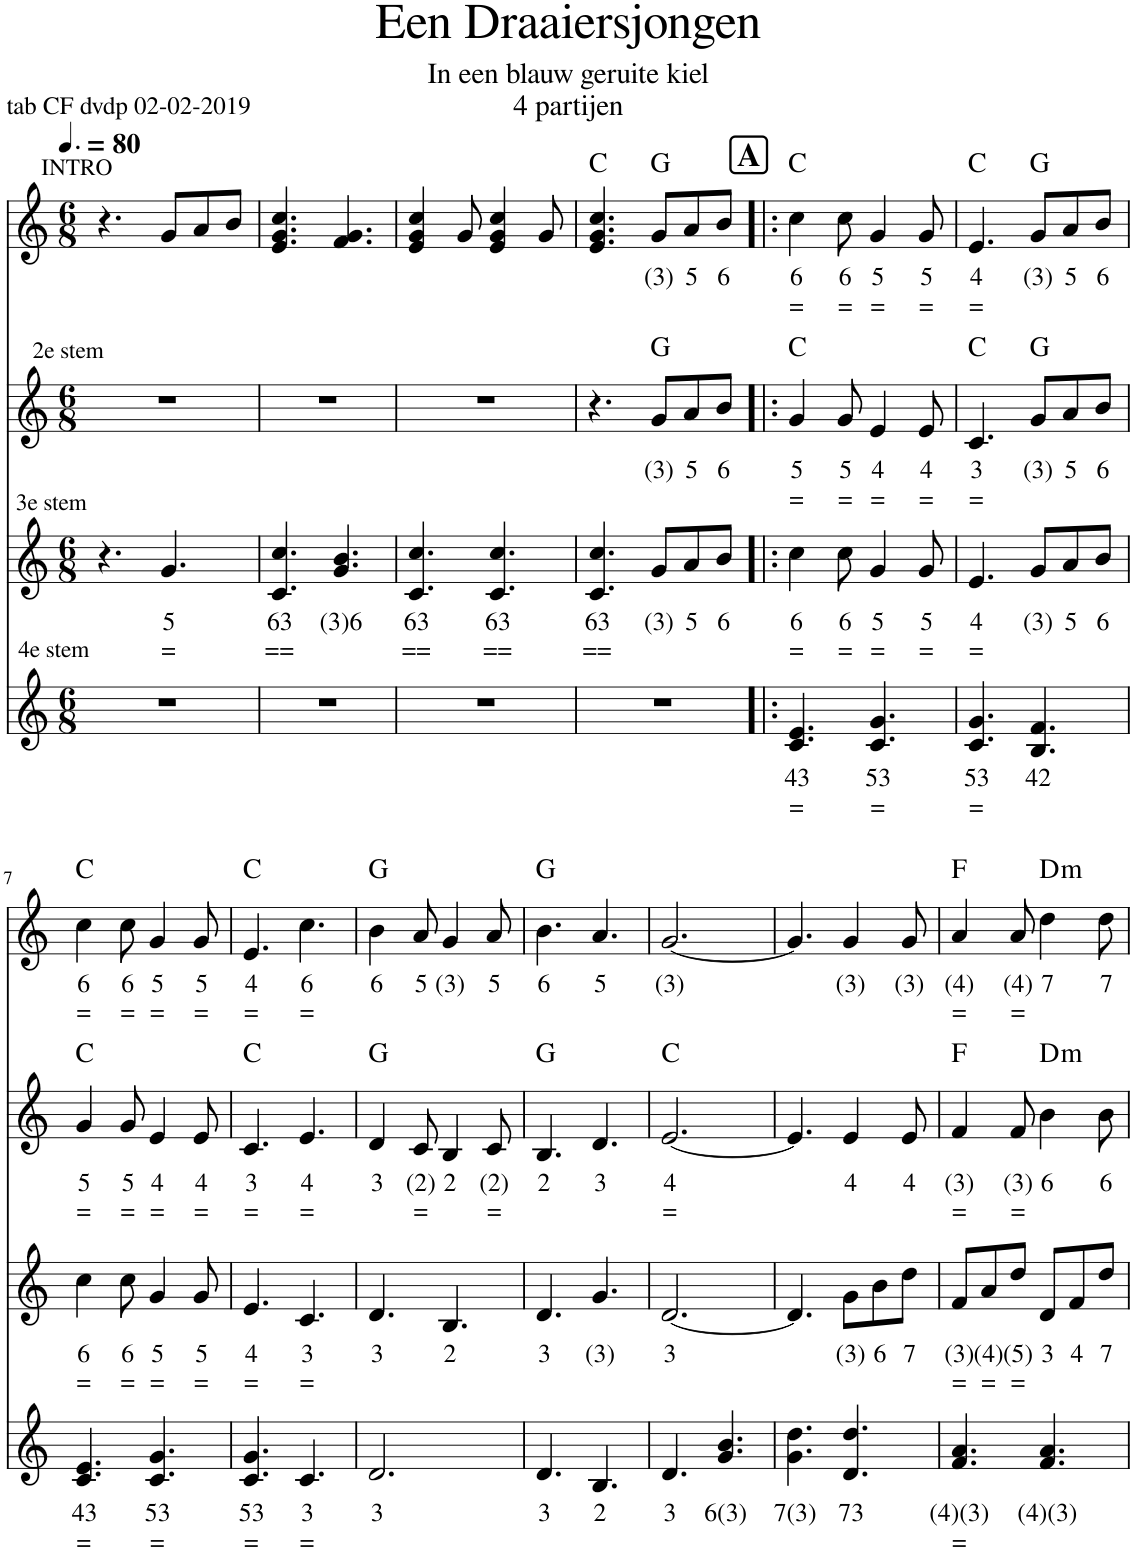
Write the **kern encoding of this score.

**kern	**text	**text	**kern	**text	**text	**kern	**text	**text	**harte	**kern	**text	**text	**harte
*part4	*part4	*part4	*part3	*part3	*part3	*part2	*part2	*part2	*part2	*part1	*part1	*part1	*part1
*staff4	*staff4	*staff4	*staff3	*staff3	*staff3	*staff2	*staff2	*staff2	*	*staff1	*staff1	*staff1	*
*I"Stem	*	*	*I"Piano	*	*	*I"Stem	*	*	*	*I"Piano	*	*	*
*clefG2	*	*	*clefG2	*	*	*clefG2	*	*	*	*clefG2	*	*	*
*k[]	*	*	*k[]	*	*	*k[]	*	*	*	*k[]	*	*	*
*M6/8	*	*	*M6/8	*	*	*M6/8	*	*	*	*M6/8	*	*	*
*MM120	*	*	*MM120	*	*	*MM120	*	*	*	*MM120	*	*	*
=1	=1	=1	=1	=1	=1	=1	=1	=1	=1	=1	=1	=1	=1
!	!	!	!	!	!	!	!	!	!	!LO:TX:a:t=INTRO	!	!	!
!	!	!	!	!	!	!LO:TX:a:t=2e stem	!	!	!	!	!	!	!
!	!	!	!LO:TX:a:t=3e stem	!	!	!	!	!	!	!	!	!	!
!LO:TX:a:t=4e stem	!	!	!	!	!	!	!	!	!	!	!	!	!
2.r	.	.	4.r	.	.	2.r	.	.	.	4.r	.	.	.
!	!	!	!	!LO:LY:b	!LO:LY:b	!	!	!	!	!	!	!	!
.	.	.	4.g/	5	=	.	.	.	.	8g/L	.	.	.
.	.	.	.	.	.	.	.	.	.	8a/	.	.	.
.	.	.	.	.	.	.	.	.	.	8b/J	.	.	.
=2	=2	=2	=2	=2	=2	=2	=2	=2	=2	=2	=2	=2	=2
!	!	!	!	!LO:LY:b	!LO:LY:b	!	!	!	!	!	!	!	!
2.r	.	.	4.c/ 4.cc/	63	==	2.r	.	.	.	4.e/ 4.g/ 4.cc/	.	.	.
!	!	!	!	!LO:LY:b	!	!	!	!	!	!	!	!	!
.	.	.	4.g/ 4.b/	(3)6	.	.	.	.	.	4.f/ 4.g/	.	.	.
=3	=3	=3	=3	=3	=3	=3	=3	=3	=3	=3	=3	=3	=3
!	!	!	!	!LO:LY:b	!LO:LY:b	!	!	!	!	!	!	!	!
2.r	.	.	4.c/ 4.cc/	63	==	2.r	.	.	.	4e/ 4g/ 4cc/	.	.	.
.	.	.	.	.	.	.	.	.	.	8g/	.	.	.
!	!	!	!	!LO:LY:b	!LO:LY:b	!	!	!	!	!	!	!	!
.	.	.	4.c/ 4.cc/	63	==	.	.	.	.	4e/ 4g/ 4cc/	.	.	.
.	.	.	.	.	.	.	.	.	.	8g/	.	.	.
=4	=4	=4	=4	=4	=4	=4	=4	=4	=4	=4	=4	=4	=4
!	!	!	!	!LO:LY:b	!LO:LY:b	!	!	!	!	!	!	!	!
2.r	.	.	4.c/ 4.cc/	63	==	4.r	.	.	.	4.e/ 4.g/ 4.cc/	.	.	C:maj
!	!	!	!	!LO:LY:b	!	!	!LO:LY:b	!	!	!	!LO:LY:b	!	!
.	.	.	8g/L	(3)	.	8g/L	(3)	.	G:maj	8g/L	(3)	.	G:maj
!	!	!	!	!LO:LY:b	!	!	!LO:LY:b	!	!	!	!LO:LY:b	!	!
.	.	.	8a/	5	.	8a/	5	.	.	8a/	5	.	.
!	!	!	!	!LO:LY:b	!	!	!LO:LY:b	!	!	!	!LO:LY:b	!	!
.	.	.	8b/J	6	.	8b/J	6	.	.	8b/J	6	.	.
!!LO:REH:place=s1:a:B:cj:fs=14:t=A
=5!|:	=5!|:	=5!|:	=5!|:	=5!|:	=5!|:	=5!|:	=5!|:	=5!|:	=5!|:	=5!|:	=5!|:	=5!|:	=5!|:
!	!LO:LY:b	!LO:LY:b	!	!LO:LY:b	!LO:LY:b	!	!LO:LY:b	!LO:LY:b	!	!	!LO:LY:b	!LO:LY:b	!
4.c/ 4.e/	43	=	4cc\	6	=	4g/	5	=	C:maj	4cc\	6	=	C:maj
!	!	!	!	!LO:LY:b	!LO:LY:b	!	!LO:LY:b	!LO:LY:b	!	!	!LO:LY:b	!LO:LY:b	!
.	.	.	8cc\	6	=	8g/	5	=	.	8cc\	6	=	.
!	!LO:LY:b	!LO:LY:b	!	!LO:LY:b	!LO:LY:b	!	!LO:LY:b	!LO:LY:b	!	!	!LO:LY:b	!LO:LY:b	!
4.c/ 4.g/	53	=	4g/	5	=	4e/	4	=	.	4g/	5	=	.
!	!	!	!	!LO:LY:b	!LO:LY:b	!	!LO:LY:b	!LO:LY:b	!	!	!LO:LY:b	!LO:LY:b	!
.	.	.	8g/	5	=	8e/	4	=	.	8g/	5	=	.
=6	=6	=6	=6	=6	=6	=6	=6	=6	=6	=6	=6	=6	=6
!	!LO:LY:b	!LO:LY:b	!	!LO:LY:b	!LO:LY:b	!	!LO:LY:b	!LO:LY:b	!	!	!LO:LY:b	!LO:LY:b	!
4.c/ 4.g/	53	=	4.e/	4	=	4.c/	3	=	C:maj	4.e/	4	=	C:maj
!	!LO:LY:b	!	!	!LO:LY:b	!	!	!LO:LY:b	!	!	!	!LO:LY:b	!	!
4.B/ 4.f/	42	.	8g/L	(3)	.	8g/L	(3)	.	G:maj	8g/L	(3)	.	G:maj
!	!	!	!	!LO:LY:b	!	!	!LO:LY:b	!	!	!	!LO:LY:b	!	!
.	.	.	8a/	5	.	8a/	5	.	.	8a/	5	.	.
!	!	!	!	!LO:LY:b	!	!	!LO:LY:b	!	!	!	!LO:LY:b	!	!
.	.	.	8b/J	6	.	8b/J	6	.	.	8b/J	6	.	.
!!LO:LB:g=z
=7	=7	=7	=7	=7	=7	=7	=7	=7	=7	=7	=7	=7	=7
!	!LO:LY:b	!LO:LY:b	!	!LO:LY:b	!LO:LY:b	!	!LO:LY:b	!LO:LY:b	!	!	!LO:LY:b	!LO:LY:b	!
4.c/ 4.e/	43	=	4cc\	6	=	4g/	5	=	C:maj	4cc\	6	=	C:maj
!	!	!	!	!LO:LY:b	!LO:LY:b	!	!LO:LY:b	!LO:LY:b	!	!	!LO:LY:b	!LO:LY:b	!
.	.	.	8cc\	6	=	8g/	5	=	.	8cc\	6	=	.
!	!LO:LY:b	!LO:LY:b	!	!LO:LY:b	!LO:LY:b	!	!LO:LY:b	!LO:LY:b	!	!	!LO:LY:b	!LO:LY:b	!
4.c/ 4.g/	53	=	4g/	5	=	4e/	4	=	.	4g/	5	=	.
!	!	!	!	!LO:LY:b	!LO:LY:b	!	!LO:LY:b	!LO:LY:b	!	!	!LO:LY:b	!LO:LY:b	!
.	.	.	8g/	5	=	8e/	4	=	.	8g/	5	=	.
=8	=8	=8	=8	=8	=8	=8	=8	=8	=8	=8	=8	=8	=8
!	!LO:LY:b	!LO:LY:b	!	!LO:LY:b	!LO:LY:b	!	!LO:LY:b	!LO:LY:b	!	!	!LO:LY:b	!LO:LY:b	!
4.c/ 4.g/	53	=	4.e/	4	=	4.c/	3	=	C:maj	4.e/	4	=	C:maj
!	!LO:LY:b	!LO:LY:b	!	!LO:LY:b	!LO:LY:b	!	!LO:LY:b	!LO:LY:b	!	!	!LO:LY:b	!LO:LY:b	!
4.c/	3	=	4.c/	3	=	4.e/	4	=	.	4.cc\	6	=	.
=9	=9	=9	=9	=9	=9	=9	=9	=9	=9	=9	=9	=9	=9
!	!LO:LY:b	!	!	!LO:LY:b	!	!	!LO:LY:b	!	!	!	!LO:LY:b	!	!
2.d/	3	.	4.d/	3	.	4d/	3	.	G:maj	4b\	6	.	G:maj
!	!	!	!	!	!	!	!LO:LY:b	!LO:LY:b	!	!	!LO:LY:b	!	!
.	.	.	.	.	.	8c/	(2)	=	.	8a/	5	.	.
!	!	!	!	!LO:LY:b	!	!	!LO:LY:b	!	!	!	!LO:LY:b	!	!
.	.	.	4.B/	2	.	4B/	2	.	.	4g/	(3)	.	.
!	!	!	!	!	!	!	!LO:LY:b	!LO:LY:b	!	!	!LO:LY:b	!	!
.	.	.	.	.	.	8c/	(2)	=	.	8a/	5	.	.
=10	=10	=10	=10	=10	=10	=10	=10	=10	=10	=10	=10	=10	=10
!	!LO:LY:b	!	!	!LO:LY:b	!	!	!LO:LY:b	!	!	!	!LO:LY:b	!	!
4.d/	3	.	4.d/	3	.	4.B/	2	.	G:maj	4.b\	6	.	G:maj
!	!LO:LY:b	!	!	!LO:LY:b	!	!	!LO:LY:b	!	!	!	!LO:LY:b	!	!
4.B/	2	.	4.g/	(3)	.	4.d/	3	.	.	4.a/	5	.	.
=11	=11	=11	=11	=11	=11	=11	=11	=11	=11	=11	=11	=11	=11
!	!LO:LY:b	!	!	!LO:LY:b	!	!	!LO:LY:b	!LO:LY:b	!	!	!LO:LY:b	!	!
4.d/	3	.	[2.d/	3	.	[2.e/	4	=	C:maj	[2.g/	(3)	.	.
!	!LO:LY:b	!	!	!	!	!	!	!	!	!	!	!	!
4.g/ 4.b/	6(3)	.	.	.	.	.	.	.	.	.	.	.	.
=12	=12	=12	=12	=12	=12	=12	=12	=12	=12	=12	=12	=12	=12
!	!LO:LY:b	!	!	!	!	!	!	!	!	!	!	!	!
4.g\ 4.dd\	7(3)	.	4.d/]	.	.	4.e/]	.	.	.	4.g/]	.	.	.
!	!LO:LY:b	!	!	!LO:LY:b	!	!	!LO:LY:b	!	!	!	!LO:LY:b	!	!
4.d/ 4.dd/	73	.	8g\L	(3)	.	4e/	4	.	.	4g/	(3)	.	.
!	!	!	!	!LO:LY:b	!	!	!	!	!	!	!	!	!
.	.	.	8b\	6	.	.	.	.	.	.	.	.	.
!	!	!	!	!LO:LY:b	!	!	!LO:LY:b	!	!	!	!LO:LY:b	!	!
.	.	.	8dd\J	7	.	8e/	4	.	.	8g/	(3)	.	.
=13	=13	=13	=13	=13	=13	=13	=13	=13	=13	=13	=13	=13	=13
!	!LO:LY:b	!LO:LY:b	!	!LO:LY:b	!LO:LY:b	!	!LO:LY:b	!LO:LY:b	!	!	!LO:LY:b	!LO:LY:b	!
4.f/ 4.a/	(4)(3)	=	8f/L	(3)	=	4f/	(3)	=	F:maj	4a/	(4)	=	F:maj
!	!	!	!	!LO:LY:b	!LO:LY:b	!	!	!	!	!	!	!	!
.	.	.	8a/	(4)	=	.	.	.	.	.	.	.	.
!	!	!	!	!LO:LY:b	!LO:LY:b	!	!LO:LY:b	!LO:LY:b	!	!	!LO:LY:b	!LO:LY:b	!
.	.	.	8dd/J	(5)	=	8f/	(3)	=	.	8a/	(4)	=	.
!	!LO:LY:b	!	!	!LO:LY:b	!	!	!LO:LY:b	!	!LO:H:kt=m	!	!LO:LY:b	!	!LO:H:kt=m
4.f/ 4.a/	(4)(3)	.	8d/L	3	.	4b\	6	.	D:min	4dd\	7	.	D:min
!	!	!	!	!LO:LY:b	!	!	!	!	!	!	!	!	!
.	.	.	8f/	4	.	.	.	.	.	.	.	.	.
!	!	!	!	!LO:LY:b	!	!	!LO:LY:b	!	!	!	!LO:LY:b	!	!
.	.	.	8dd/J	7	.	8b\	6	.	.	8dd\	7	.	.
=	=	=	=	=	=	=	=	=	=	=	=	=	=
*-	*-	*-	*-	*-	*-	*-	*-	*-	*-	*-	*-	*-	*-
